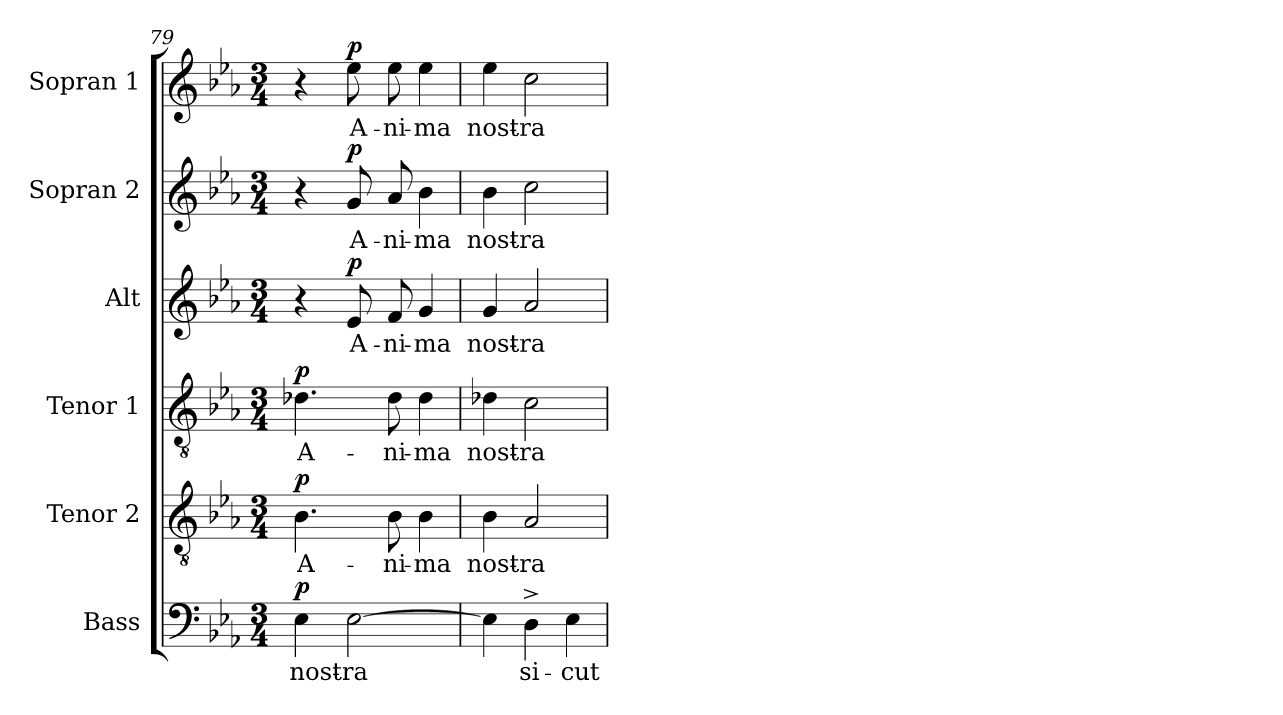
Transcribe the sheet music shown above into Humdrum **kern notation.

**kern	**text	**dynam	**kern	**text	**dynam	**kern	**text	**dynam	**kern	**text	**dynam	**kern	**text	**dynam	**kern	**text	**dynam
*part6	*part6	*part6	*part5	*part5	*part5	*part4	*part4	*part4	*part3	*part3	*part3	*part2	*part2	*part2	*part1	*part1	*part1
*staff6	*staff6	*staff6	*staff5	*staff5	*staff5	*staff4	*staff4	*staff4	*staff3	*staff3	*staff3	*staff2	*staff2	*staff2	*staff1	*staff1	*staff1
*I"Bass	*	*	*I"Tenor 2	*	*	*I"Tenor 1	*	*	*I"Alt	*	*	*I"Sopran 2	*	*	*I"Sopran 1	*	*
*I'B.	*	*	*I'T. 2	*	*	*I'T. 1	*	*	*I'A.	*	*	*I'S. 2	*	*	*I'S. 1	*	*
*clefF4	*	*	*clefGv2	*	*	*clefGv2	*	*	*clefG2	*	*	*clefG2	*	*	*clefG2	*	*
*k[b-e-a-]	*	*	*k[b-e-a-]	*	*	*k[b-e-a-]	*	*	*k[b-e-a-]	*	*	*k[b-e-a-]	*	*	*k[b-e-a-]	*	*
*E-:	*	*	*E-:	*	*	*E-:	*	*	*E-:	*	*	*E-:	*	*	*E-:	*	*
*M3/4	*	*	*M3/4	*	*	*M3/4	*	*	*M3/4	*	*	*M3/4	*	*	*M3/4	*	*
=79	=79	=79	=79	=79	=79	=79	=79	=79	=79	=79	=79	=79	=79	=79	=79	=79	=79
!	!LO:LY:b	!LO:DY:a	!	!LO:LY:b	!LO:DY:a	!	!LO:LY:b	!LO:DY:a	!	!	!	!	!	!	!	!	!
4E-\	nost-	p	4.B-\	A-	p	4.d-X\	A-	p	4r	.	.	4r	.	.	4r	.	.
!	!LO:LY:b	!	!	!	!	!	!	!	!	!LO:LY:b	!LO:DY:a	!	!LO:LY:b	!LO:DY:a	!	!LO:LY:b	!LO:DY:a
[2E-\	-ra	.	.	.	.	.	.	.	8e-/	A-	p	8g/	A-	p	8ee-\	A-	p
!	!	!	!	!LO:LY:b	!	!	!LO:LY:b	!	!	!LO:LY:b	!	!	!LO:LY:b	!	!	!LO:LY:b	!
.	.	.	8B-\	-ni-	.	8d-\	-ni-	.	8f/	-ni-	.	8a-/	-ni-	.	8ee-\	-ni-	.
!	!	!	!	!LO:LY:b	!	!	!LO:LY:b	!	!	!LO:LY:b	!	!	!LO:LY:b	!	!	!LO:LY:b	!
.	.	.	4B-\	-ma	.	4d-\	-ma	.	4g/	-ma	.	4b-\	-ma	.	4ee-\	-ma	.
=80	=80	=80	=80	=80	=80	=80	=80	=80	=80	=80	=80	=80	=80	=80	=80	=80	=80
!	!	!	!	!LO:LY:b	!	!	!LO:LY:b	!	!	!LO:LY:b	!	!	!LO:LY:b	!	!	!LO:LY:b	!
4E-\]	.	.	4B-\	nost-	.	4d-X\	nost-	.	4g/	nost-	.	4b-\	nost-	.	4ee-\	nost-	.
!	!LO:LY:b	!	!	!LO:LY:b	!	!	!LO:LY:b	!	!	!LO:LY:b	!	!	!LO:LY:b	!	!	!LO:LY:b	!
4D^>\	si-	.	2A-/	-ra	.	2c\	-ra	.	2a-/	-ra	.	2cc\	-ra	.	2cc\	-ra	.
!	!LO:LY:b	!	!	!	!	!	!	!	!	!	!	!	!	!	!	!	!
4E-\	-cut	.	.	.	.	.	.	.	.	.	.	.	.	.	.	.	.
=	=	=	=	=	=	=	=	=	=	=	=	=	=	=	=	=	=
*-	*-	*-	*-	*-	*-	*-	*-	*-	*-	*-	*-	*-	*-	*-	*-	*-	*-
